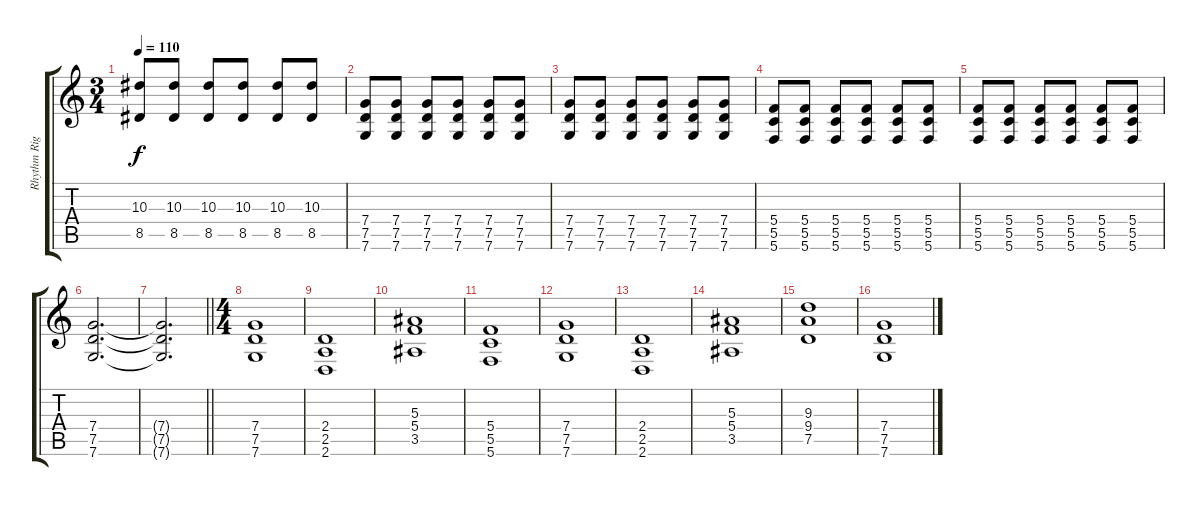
\track ("Rhythm Right" "Rhythm Rig") {instrument distortionguitar}
\staff {score tabs}
\tuning (D4 A3 F3 C3 G2 C2) {hide}
\ts (3 4)
\tempo 110
\clef g2
\ks c
(10.3 8.5).8{dy f} (10.3 8.5).8 (10.3 8.5).8 (10.3 8.5).8 (10.3 8.5).8 (10.3 8.5).8 |
(7.4 7.5 7.6).8 (7.4 7.5 7.6).8 (7.4 7.5 7.6).8 (7.4 7.5 7.6).8 (7.4 7.5 7.6).8 (7.4 7.5 7.6).8 |
(7.4 7.5 7.6).8 (7.4 7.5 7.6).8 (7.4 7.5 7.6).8 (7.4 7.5 7.6).8 (7.4 7.5 7.6).8 (7.4 7.5 7.6).8 |
(5.4 5.5 5.6).8 (5.4 5.5 5.6).8 (5.4 5.5 5.6).8 (5.4 5.5 5.6).8 (5.4 5.5 5.6).8 (5.4 5.5 5.6).8 |
(5.4 5.5 5.6).8 (5.4 5.5 5.6).8 (5.4 5.5 5.6).8 (5.4 5.5 5.6).8 (5.4 5.5 5.6).8 (5.4 5.5 5.6).8 |
(7.4 7.5 7.6).2{d} |
\barLineRight lightlight
(7.4{t} 7.5{t} 7.6{t}).2{d} |
\ts (4 4)
(7.4 7.5 7.6).1 |
(2.4 2.5 2.6).1 |
(5.3 5.4 3.5).1 |
(5.4 5.5 5.6).1 |
(7.4 7.5 7.6).1 |
(2.4 2.5 2.6).1 |
(5.3 5.4 3.5).1 |
(9.3 9.4 7.5).1 |
(7.4 7.5 7.6).1
